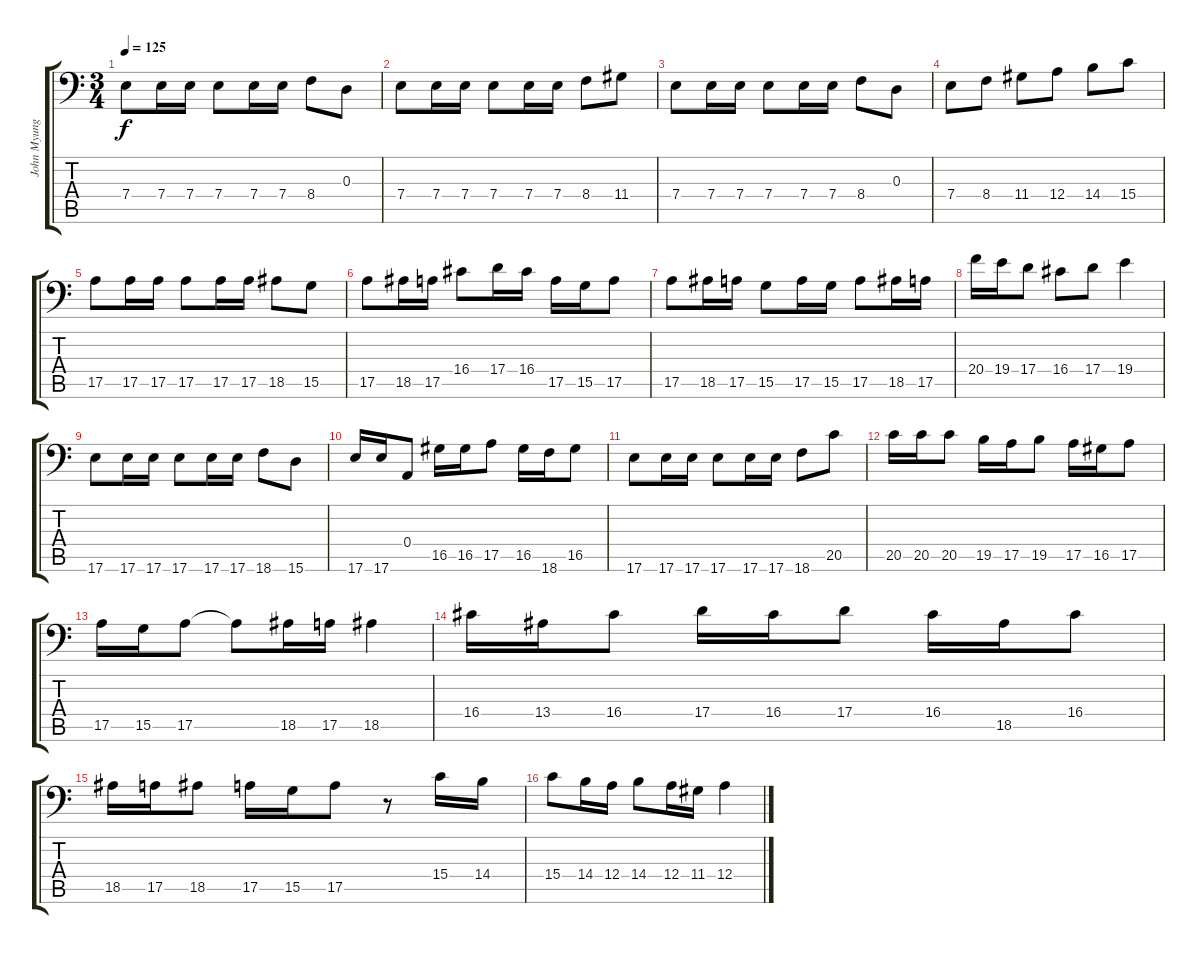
\track ("John Myung Bass" "John Myung") {instrument electricbasspick}
\staff {score tabs}
\tuning (C3 G2 D2 A1 E1 B0) {hide}
\ts (3 4)
\tempo 125
\clef f4
\ks c
7.4.8{dy f} 7.4.16 7.4.16 7.4.8 7.4.16 7.4.16 8.4.8 0.3.8 |
7.4.8 7.4.16 7.4.16 7.4.8 7.4.16 7.4.16 8.4.8 11.4.8 |
7.4.8 7.4.16 7.4.16 7.4.8 7.4.16 7.4.16 8.4.8 0.3.8 |
7.4.8 8.4.8 11.4.8 12.4.8 14.4.8 15.4.8 |
17.5.8 17.5.16 17.5.16 17.5.8 17.5.16 17.5.16 18.5.8 15.5.8 |
17.5.8 18.5.16 17.5.16 16.4.8 17.4.16 16.4.16 17.5.16 15.5.16 17.5.8 |
17.5.8 18.5.16 17.5.16 15.5.8 17.5.16 15.5.16 17.5.8 18.5.16 17.5.16 |
20.4.16 19.4.16 17.4.8 16.4.8 17.4.8 19.4.4 |
17.6.8 17.6.16 17.6.16 17.6.8 17.6.16 17.6.16 18.6.8 15.6.8 |
17.6.16 17.6.16 0.4.8 16.5.16 16.5.16 17.5.8 16.5.16 18.6.16 16.5.8 |
17.6.8 17.6.16 17.6.16 17.6.8 17.6.16 17.6.16 18.6.8 20.5.8 |
20.5.16 20.5.16 20.5.8 19.5.16 17.5.16 19.5.8 17.5.16 16.5.16 17.5.8 |
17.5.16 15.5.16 17.5.8 17.5{t}.8 18.5.16 17.5.16 18.5.4 |
16.4.16 13.4.16 16.4.8 17.4.16 16.4.16 17.4.8 16.4.16 18.5.16 16.4.8 |
18.5.16 17.5.16 18.5.8 17.5.16 15.5.16 17.5.8 r.8 15.4.16 14.4.16 |
15.4.8 14.4.16 12.4.16 14.4.8 12.4.16 11.4.16 12.4.4
